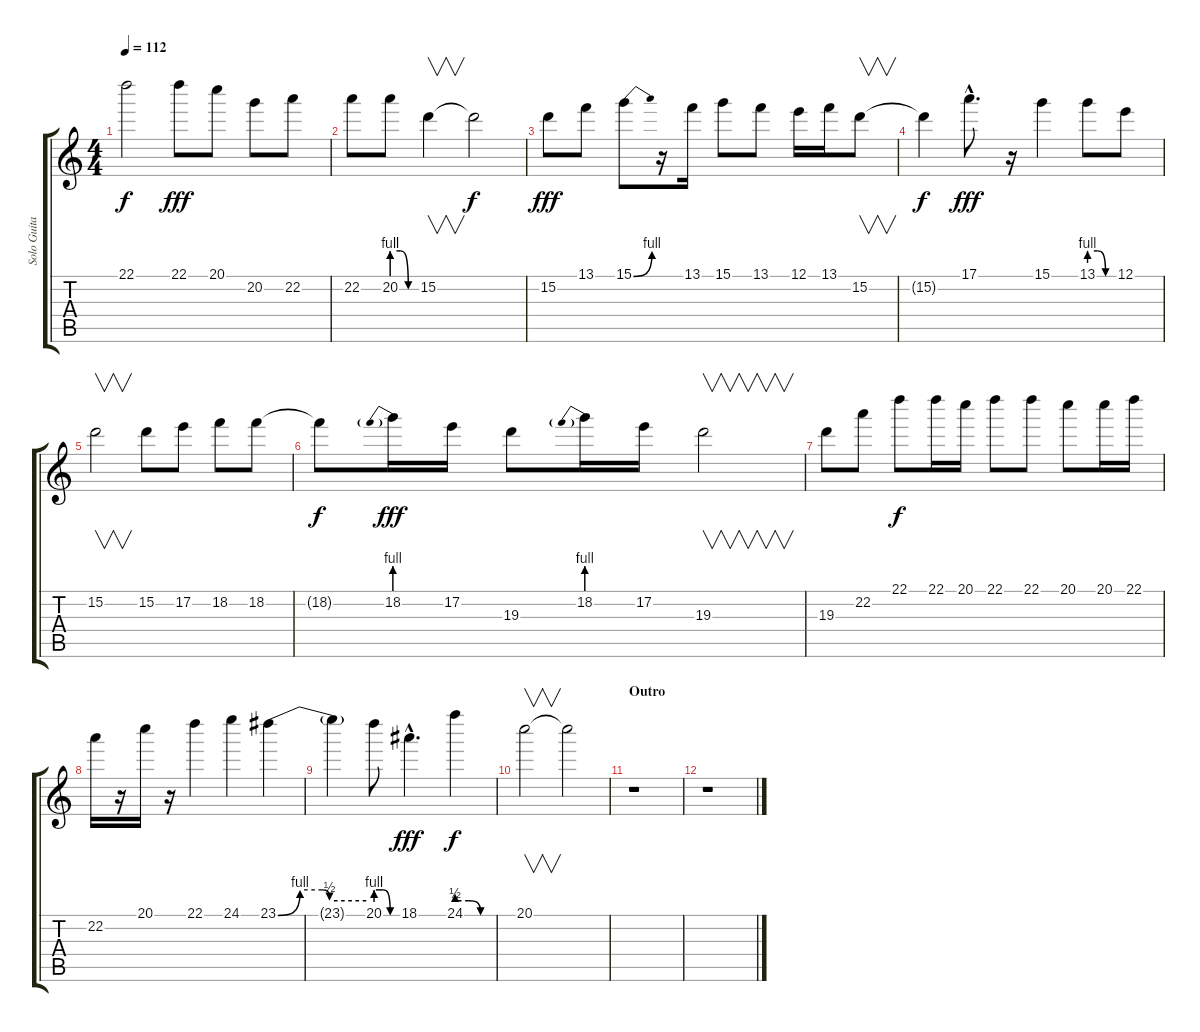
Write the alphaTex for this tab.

\track ("Solo Guitar" "Solo Guita") {instrument overdrivenguitar}
\staff {score tabs}
\tuning (E4 B3 G3 D3 A2 E2) {hide}
\ts (4 4)
\tempo 112
\clef g2
\ks c
22.1{t}.2{dy f} 22.1.8{dy fff} 20.1.8 20.2.8 22.2.8 |
22.2.8 20.2{be (custom 0 4 20 4 40 0 60 0)}.8 15.2.4{v} 15.2{t}.2{dy f} |
15.2.8{dy fff} 13.1.8 15.1{be (bend 0 0 60 4)}.8 r.16 13.1.16 15.1.8 13.1.8 12.1.16 13.1.16 15.2.8{v} |
15.2{t}.4{dy f} 17.1{hac}.8{d dy fff} r.16 15.1.4 13.1{be (custom 0 4 20 4 40 0 60 0)}.8 12.1.8 |
15.2.2{v} 15.2.8 17.2.8 18.2.8 18.2.8 |
18.2{t}.8{dy f} 18.2{be (prebend 0 4 60 4)}.16{dy fff} 17.2.16 19.3.8 18.2{be (prebend 0 4 60 4)}.16 17.2.16 19.3.2{v} |
19.3.8 22.2.8 22.1.8{dy f} 22.1.16 20.1.16 22.1.8 22.1.8 20.1.8 20.1.16 22.1.16 |
22.2.16 r.16 20.1.16 r.16 22.1.4 24.1.4 23.1{be (custom 0 0 15 4 30 4 35 2 60 2)}.4 |
23.1{t}.4 20.1{be (custom 0 4 20 4 40 0 60 0)}.8 18.1{hac}.4{d dy fff} 24.1{be (custom 0 2 20 2 40 0 60 0)}.4{dy f} |
20.1.2{v} 20.1{t}.2 |
\section ("" "Outro")
r.1 |
r.1
